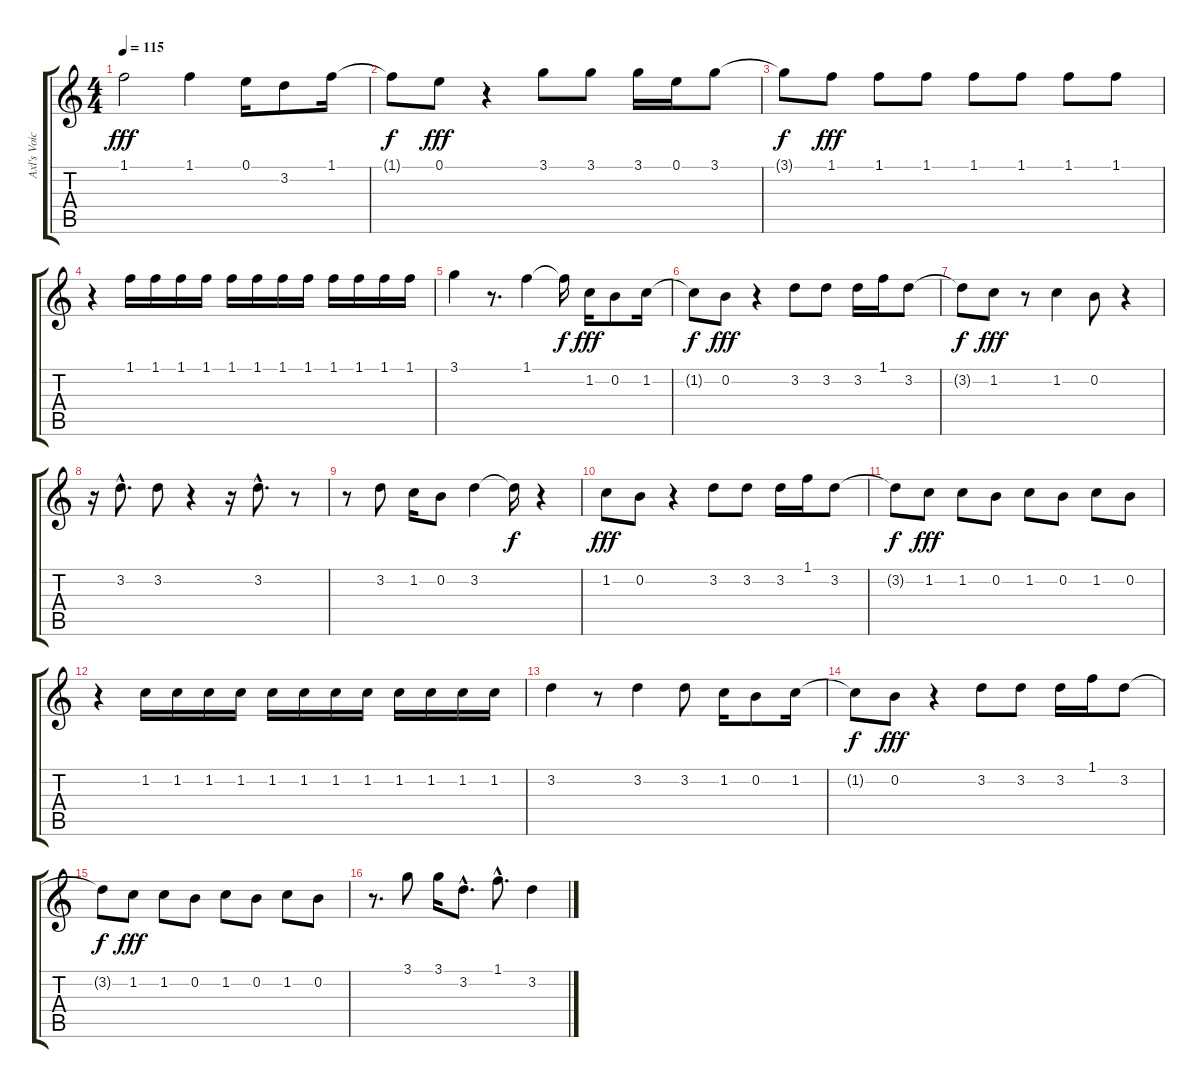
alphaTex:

\track ("Axl's Voice" "Axl's Voic") {instrument acousticguitarnylon}
\staff {score tabs}
\tuning (E4 B3 G3 D3 A2 E2) {hide}
\ts (4 4)
\tempo 115
\clef g2
\ks c
1.1.2{dy fff} 1.1.4 0.1.16 3.2.8 1.1.16 |
1.1{t}.8{dy f} 0.1.8{dy fff} r.4 3.1.8 3.1.8 3.1.16 0.1.16 3.1.8 |
3.1{t}.8{dy f} 1.1.8{dy fff} 1.1.8 1.1.8 1.1.8 1.1.8 1.1.8 1.1.8 |
r.4 1.1.16 1.1.16 1.1.16 1.1.16 1.1.16 1.1.16 1.1.16 1.1.16 1.1.16 1.1.16 1.1.16 1.1.16 |
3.1.4 r.8{d} 1.1.4 1.1{t}.16{dy f} 1.2.16{dy fff} 0.2.8 1.2.16 |
1.2{t}.8{dy f} 0.2.8{dy fff} r.4 3.2.8 3.2.8 3.2.16 1.1.16 3.2.8 |
3.2{t}.8{dy f} 1.2.8{dy fff} r.8 1.2.4 0.2.8 r.4 |
r.16 3.2{hac}.8{d} 3.2.8 r.4 r.16 3.2{hac}.8{d} r.8 |
r.8 3.2.8 1.2.16 0.2.8 3.2.4 3.2{t}.16{dy f} r.4 |
1.2.8{dy fff} 0.2.8 r.4 3.2.8 3.2.8 3.2.16 1.1.16 3.2.8 |
3.2{t}.8{dy f} 1.2.8{dy fff} 1.2.8 0.2.8 1.2.8 0.2.8 1.2.8 0.2.8 |
r.4 1.2.16 1.2.16 1.2.16 1.2.16 1.2.16 1.2.16 1.2.16 1.2.16 1.2.16 1.2.16 1.2.16 1.2.16 |
3.2.4 r.8 3.2.4 3.2.8 1.2.16 0.2.8 1.2.16 |
1.2{t}.8{dy f} 0.2.8{dy fff} r.4 3.2.8 3.2.8 3.2.16 1.1.16 3.2.8 |
3.2{t}.8{dy f} 1.2.8{dy fff} 1.2.8 0.2.8 1.2.8 0.2.8 1.2.8 0.2.8 |
r.8{d} 3.1.8 3.1.16 3.2{hac}.8{d} 1.1{hac}.8{d} 3.2.4
